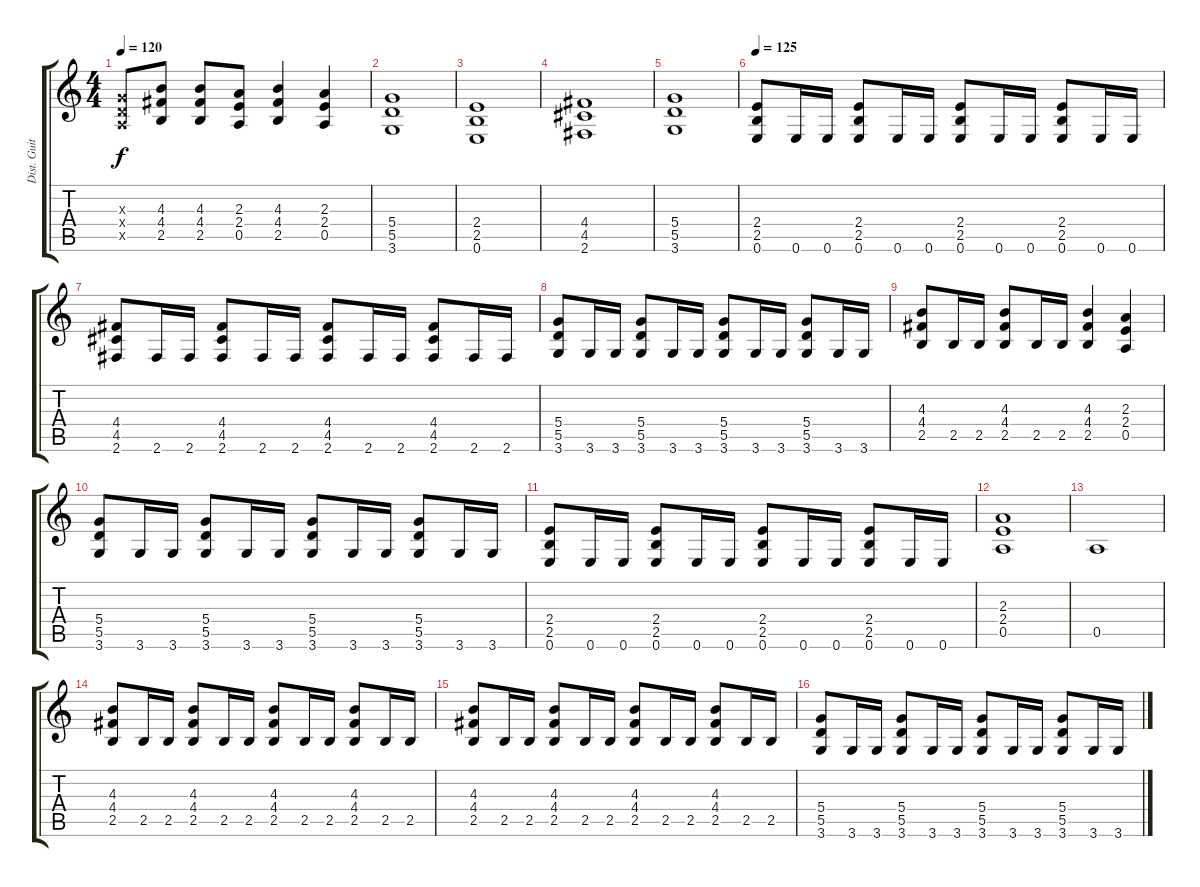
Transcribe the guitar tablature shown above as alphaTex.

\track ("Dist. Guitar 2" "Dist. Guit") {instrument overdrivenguitar}
\staff {score tabs}
\tuning (E4 B3 G3 D3 A2 E2) {hide}
\ts (4 4)
\tempo 120
\clef g2
\ks c
(0.3{x} 0.4{x} 0.5{x}).8{dy f} (4.3 4.4 2.5).8 (4.3 4.4 2.5).8 (2.3 2.4 0.5).8 (4.3 4.4 2.5).4 (2.3 2.4 0.5).4 |
(5.4 5.5 3.6).1 |
(2.4 2.5 0.6).1 |
(4.4 4.5 2.6).1 |
(5.4 5.5 3.6).1 |
\tempo 125
(2.4 2.5 0.6).8 0.6.16 0.6.16 (2.4 2.5 0.6).8 0.6.16 0.6.16 (2.4 2.5 0.6).8 0.6.16 0.6.16 (2.4 2.5 0.6).8 0.6.16 0.6.16 |
(4.4 4.5 2.6).8 2.6.16 2.6.16 (4.4 4.5 2.6).8 2.6.16 2.6.16 (4.4 4.5 2.6).8 2.6.16 2.6.16 (4.4 4.5 2.6).8 2.6.16 2.6.16 |
(5.4 5.5 3.6).8 3.6.16 3.6.16 (5.4 5.5 3.6).8 3.6.16 3.6.16 (5.4 5.5 3.6).8 3.6.16 3.6.16 (5.4 5.5 3.6).8 3.6.16 3.6.16 |
(4.3 4.4 2.5).8 2.5.16 2.5.16 (4.3 4.4 2.5).8 2.5.16 2.5.16 (4.3 4.4 2.5).4 (2.3 2.4 0.5).4 |
(5.4 5.5 3.6).8 3.6.16 3.6.16 (5.4 5.5 3.6).8 3.6.16 3.6.16 (5.4 5.5 3.6).8 3.6.16 3.6.16 (5.4 5.5 3.6).8 3.6.16 3.6.16 |
(2.4 2.5 0.6).8 0.6.16 0.6.16 (2.4 2.5 0.6).8 0.6.16 0.6.16 (2.4 2.5 0.6).8 0.6.16 0.6.16 (2.4 2.5 0.6).8 0.6.16 0.6.16 |
(2.3 2.4 0.5).1 |
0.5.1 |
(4.3 4.4 2.5).8 2.5.16 2.5.16 (4.3 4.4 2.5).8 2.5.16 2.5.16 (4.3 4.4 2.5).8 2.5.16 2.5.16 (4.3 4.4 2.5).8 2.5.16 2.5.16 |
(4.3 4.4 2.5).8 2.5.16 2.5.16 (4.3 4.4 2.5).8 2.5.16 2.5.16 (4.3 4.4 2.5).8 2.5.16 2.5.16 (4.3 4.4 2.5).8 2.5.16 2.5.16 |
(5.4 5.5 3.6).8 3.6.16 3.6.16 (5.4 5.5 3.6).8 3.6.16 3.6.16 (5.4 5.5 3.6).8 3.6.16 3.6.16 (5.4 5.5 3.6).8 3.6.16 3.6.16
